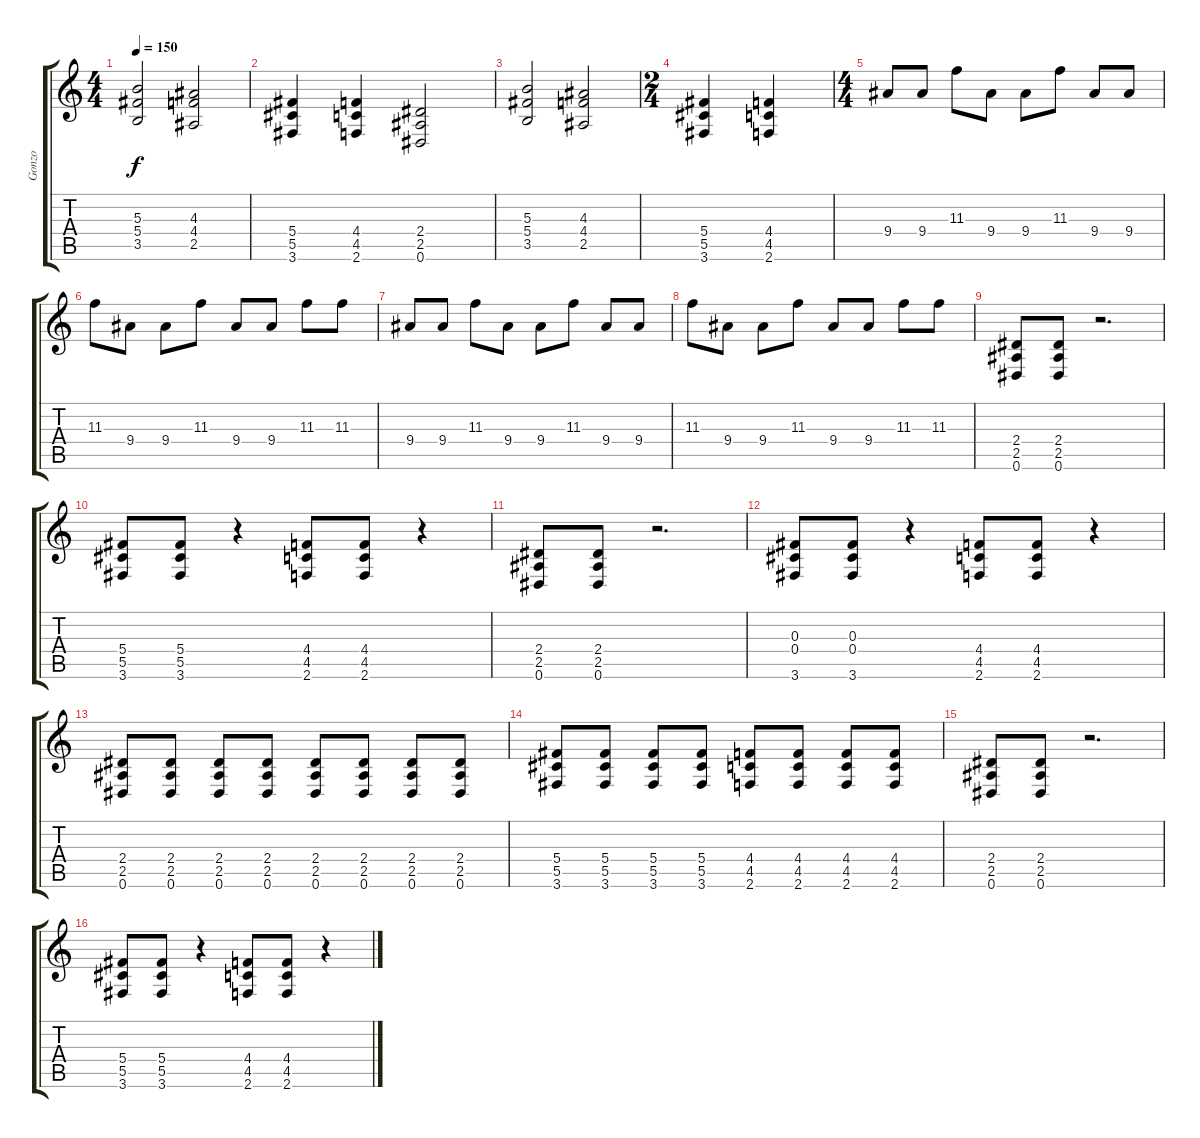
\track ("Gonzo" "Gonzo") {instrument overdrivenguitar}
\staff {score tabs}
\tuning (Eb4 Bb3 Gb3 Db3 Ab2 Eb2) {hide}
\ts (4 4)
\tempo 150
\clef g2
\ks c
(5.3 5.4 3.5).2{dy f} (4.3 4.4 2.5).2 |
(5.4 5.5 3.6).4 (4.4 4.5 2.6).4 (2.4 2.5 0.6).2 |
(5.3 5.4 3.5).2 (4.3 4.4 2.5).2 |
\ts (2 4)
(5.4 5.5 3.6).4 (4.4 4.5 2.6).4 |
\ts (4 4)
9.4.8 9.4.8 11.3.8 9.4.8 9.4.8 11.3.8 9.4.8 9.4.8 |
11.3.8 9.4.8 9.4.8 11.3.8 9.4.8 9.4.8 11.3.8 11.3.8 |
9.4.8 9.4.8 11.3.8 9.4.8 9.4.8 11.3.8 9.4.8 9.4.8 |
11.3.8 9.4.8 9.4.8 11.3.8 9.4.8 9.4.8 11.3.8 11.3.8 |
(2.4 2.5 0.6).8 (2.4 2.5 0.6).8 r.2{d} |
(5.4 5.5 3.6).8 (5.4 5.5 3.6).8 r.4 (4.4 4.5 2.6).8 (4.4 4.5 2.6).8 r.4 |
(2.4 2.5 0.6).8 (2.4 2.5 0.6).8 r.2{d} |
(0.3 0.4 3.6).8 (0.3 0.4 3.6).8 r.4 (4.4 4.5 2.6).8 (4.4 4.5 2.6).8 r.4 |
(2.4 2.5 0.6).8 (2.4 2.5 0.6).8 (2.4 2.5 0.6).8 (2.4 2.5 0.6).8 (2.4 2.5 0.6).8 (2.4 2.5 0.6).8 (2.4 2.5 0.6).8 (2.4 2.5 0.6).8 |
(5.4 5.5 3.6).8 (5.4 5.5 3.6).8 (5.4 5.5 3.6).8 (5.4 5.5 3.6).8 (4.4 4.5 2.6).8 (4.4 4.5 2.6).8 (4.4 4.5 2.6).8 (4.4 4.5 2.6).8 |
(2.4 2.5 0.6).8 (2.4 2.5 0.6).8 r.2{d} |
(5.4 5.5 3.6).8 (5.4 5.5 3.6).8 r.4 (4.4 4.5 2.6).8 (4.4 4.5 2.6).8 r.4
